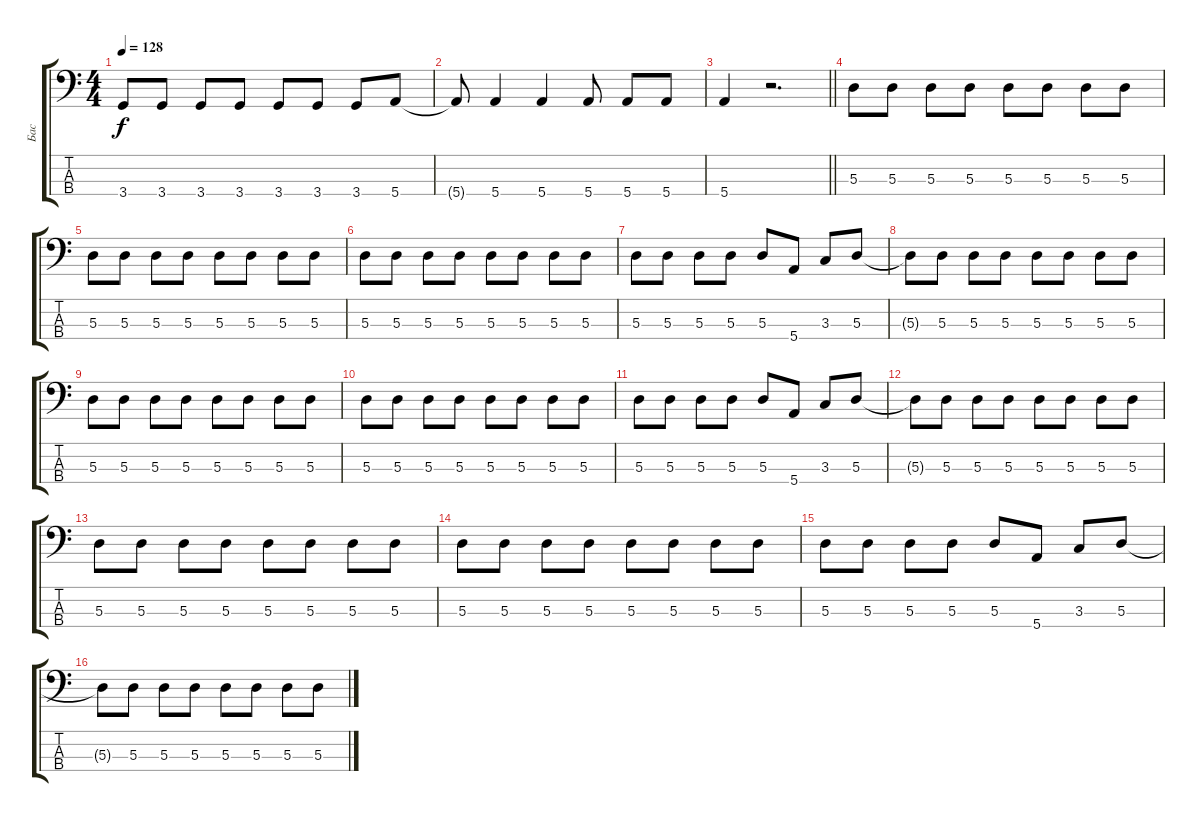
\track ("Бас" "Бас") {instrument electricbassfinger}
\staff {score tabs}
\tuning (G2 D2 A1 E1) {hide}
\ts (4 4)
\tempo 128
\clef f4
\ks c
3.4.8{dy f} 3.4.8 3.4.8 3.4.8 3.4.8 3.4.8 3.4.8 5.4.8 |
5.4{t}.8 5.4.4 5.4.4 5.4.8 5.4.8 5.4.8 |
\barLineRight lightlight
5.4.4 r.2{d} |
5.3.8 5.3.8 5.3.8 5.3.8 5.3.8 5.3.8 5.3.8 5.3.8 |
5.3.8 5.3.8 5.3.8 5.3.8 5.3.8 5.3.8 5.3.8 5.3.8 |
5.3.8 5.3.8 5.3.8 5.3.8 5.3.8 5.3.8 5.3.8 5.3.8 |
5.3.8 5.3.8 5.3.8 5.3.8 5.3.8 5.4.8 3.3.8 5.3.8 |
5.3{t}.8 5.3.8 5.3.8 5.3.8 5.3.8 5.3.8 5.3.8 5.3.8 |
5.3.8 5.3.8 5.3.8 5.3.8 5.3.8 5.3.8 5.3.8 5.3.8 |
5.3.8 5.3.8 5.3.8 5.3.8 5.3.8 5.3.8 5.3.8 5.3.8 |
5.3.8 5.3.8 5.3.8 5.3.8 5.3.8 5.4.8 3.3.8 5.3.8 |
5.3{t}.8 5.3.8 5.3.8 5.3.8 5.3.8 5.3.8 5.3.8 5.3.8 |
5.3.8 5.3.8 5.3.8 5.3.8 5.3.8 5.3.8 5.3.8 5.3.8 |
5.3.8 5.3.8 5.3.8 5.3.8 5.3.8 5.3.8 5.3.8 5.3.8 |
5.3.8 5.3.8 5.3.8 5.3.8 5.3.8 5.4.8 3.3.8 5.3.8 |
5.3{t}.8 5.3.8 5.3.8 5.3.8 5.3.8 5.3.8 5.3.8 5.3.8
